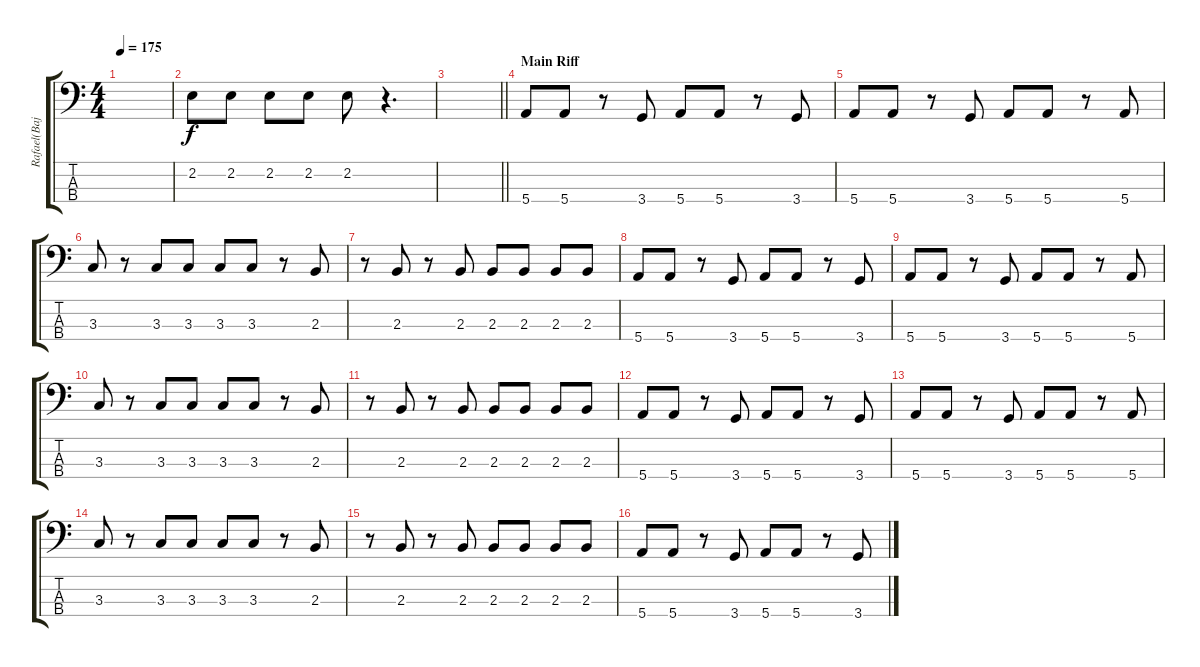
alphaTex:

\track ("Rafael(Bajo)" "Rafael(Baj") {instrument electricbassfinger}
\staff {score tabs}
\tuning (G2 D2 A1 E1) {hide}
\ts (4 4)
\tempo 175
\clef f4
\ks c
|
2.2.8 2.2.8 2.2.8 2.2.8 2.2.8 r.4{d} |
\barLineRight lightlight
|
\section ("" "Main Riff")
5.4.8 5.4.8 r.8 3.4.8 5.4.8 5.4.8 r.8 3.4.8 |
5.4.8 5.4.8 r.8 3.4.8 5.4.8 5.4.8 r.8 5.4.8 |
3.3.8 r.8 3.3.8 3.3.8 3.3.8 3.3.8 r.8 2.3.8 |
r.8 2.3.8 r.8 2.3.8 2.3.8 2.3.8 2.3.8 2.3.8 |
5.4.8 5.4.8 r.8 3.4.8 5.4.8 5.4.8 r.8 3.4.8 |
5.4.8 5.4.8 r.8 3.4.8 5.4.8 5.4.8 r.8 5.4.8 |
3.3.8 r.8 3.3.8 3.3.8 3.3.8 3.3.8 r.8 2.3.8 |
r.8 2.3.8 r.8 2.3.8 2.3.8 2.3.8 2.3.8 2.3.8 |
5.4.8 5.4.8 r.8 3.4.8 5.4.8 5.4.8 r.8 3.4.8 |
5.4.8 5.4.8 r.8 3.4.8 5.4.8 5.4.8 r.8 5.4.8 |
3.3.8 r.8 3.3.8 3.3.8 3.3.8 3.3.8 r.8 2.3.8 |
r.8 2.3.8 r.8 2.3.8 2.3.8 2.3.8 2.3.8 2.3.8 |
5.4.8 5.4.8 r.8 3.4.8 5.4.8 5.4.8 r.8 3.4.8
